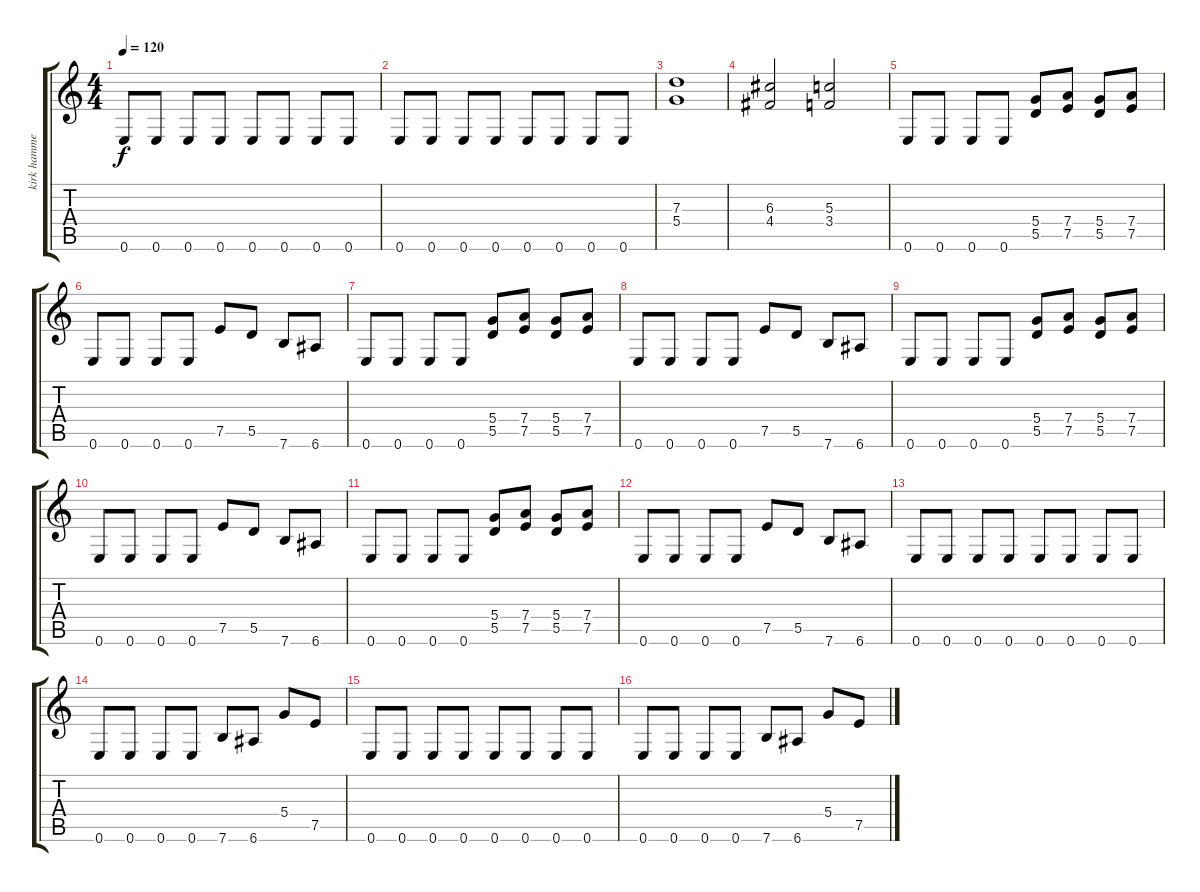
\track ("kirk hammett" "kirk hamme") {instrument distortionguitar}
\staff {score tabs}
\tuning (E4 B3 G3 D3 A2 E2) {hide}
\ts (4 4)
\tempo 120
\clef g2
\ks c
0.6.8{dy f} 0.6.8 0.6.8 0.6.8 0.6.8 0.6.8 0.6.8 0.6.8 |
0.6.8 0.6.8 0.6.8 0.6.8 0.6.8 0.6.8 0.6.8 0.6.8 |
(7.3 5.4).1 |
(6.3 4.4).2 (5.3 3.4).2 |
0.6.8 0.6.8 0.6.8 0.6.8 (5.4 5.5).8 (7.4 7.5).8 (5.4 5.5).8 (7.4 7.5).8 |
0.6.8 0.6.8 0.6.8 0.6.8 7.5.8 5.5.8 7.6.8 6.6.8 |
0.6.8 0.6.8 0.6.8 0.6.8 (5.4 5.5).8 (7.4 7.5).8 (5.4 5.5).8 (7.4 7.5).8 |
0.6.8 0.6.8 0.6.8 0.6.8 7.5.8 5.5.8 7.6.8 6.6.8 |
0.6.8 0.6.8 0.6.8 0.6.8 (5.4 5.5).8 (7.4 7.5).8 (5.4 5.5).8 (7.4 7.5).8 |
0.6.8 0.6.8 0.6.8 0.6.8 7.5.8 5.5.8 7.6.8 6.6.8 |
0.6.8 0.6.8 0.6.8 0.6.8 (5.4 5.5).8 (7.4 7.5).8 (5.4 5.5).8 (7.4 7.5).8 |
0.6.8 0.6.8 0.6.8 0.6.8 7.5.8 5.5.8 7.6.8 6.6.8 |
0.6.8 0.6.8 0.6.8 0.6.8 0.6.8 0.6.8 0.6.8 0.6.8 |
0.6.8 0.6.8 0.6.8 0.6.8 7.6.8 6.6.8 5.4.8 7.5.8 |
0.6.8 0.6.8 0.6.8 0.6.8 0.6.8 0.6.8 0.6.8 0.6.8 |
0.6.8 0.6.8 0.6.8 0.6.8 7.6.8 6.6.8 5.4.8 7.5.8
